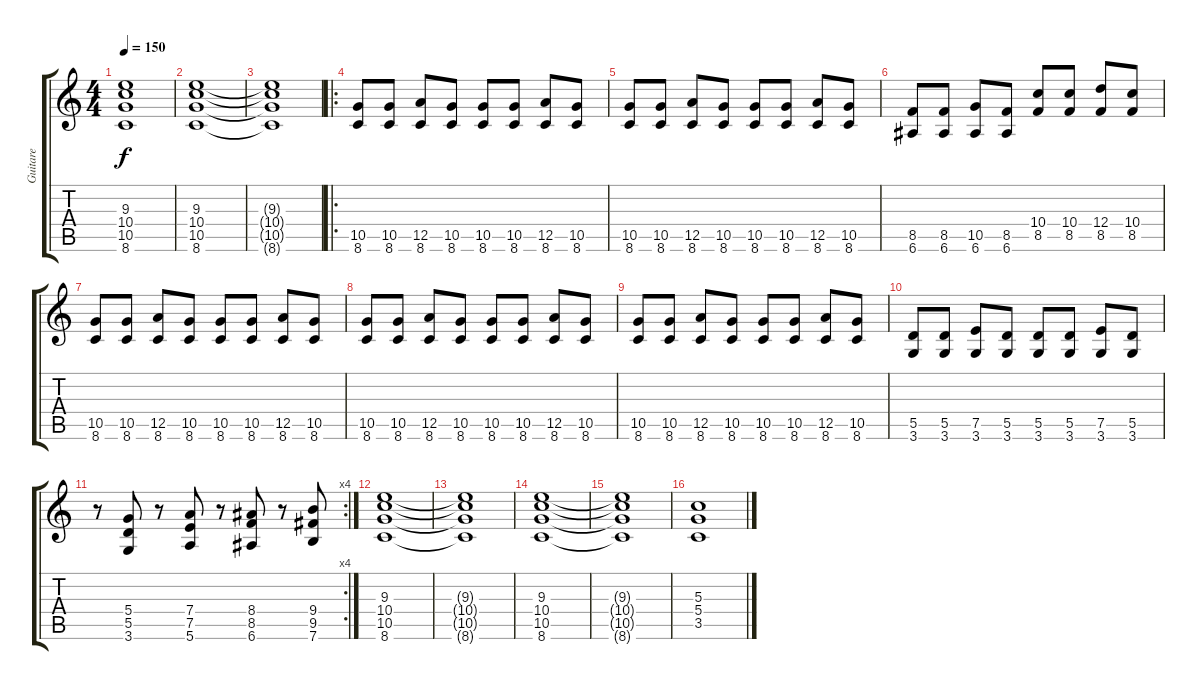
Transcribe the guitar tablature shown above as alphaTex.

\track ("Guitare" "Guitare") {instrument electricguitarclean}
\staff {score tabs}
\tuning (E4 B3 G3 D3 A2 E2) {hide}
\ts (4 4)
\tempo 150
\clef g2
\ks c
(9.3{t} 10.4{t} 10.5{t} 8.6{t}).1{dy f} |
(9.3 10.4 10.5 8.6).1 |
(9.3{t} 10.4{t} 10.5{t} 8.6{t}).1 |
\ro
(10.5 8.6).8 (10.5 8.6).8 (12.5 8.6).8 (10.5 8.6).8 (10.5 8.6).8 (10.5 8.6).8 (12.5 8.6).8 (10.5 8.6).8 |
(10.5 8.6).8 (10.5 8.6).8 (12.5 8.6).8 (10.5 8.6).8 (10.5 8.6).8 (10.5 8.6).8 (12.5 8.6).8 (10.5 8.6).8 |
(8.5 6.6).8 (8.5 6.6).8 (10.5 6.6).8 (8.5 6.6).8 (10.4 8.5).8 (10.4 8.5).8 (12.4 8.5).8 (10.4 8.5).8 |
(10.5 8.6).8 (10.5 8.6).8 (12.5 8.6).8 (10.5 8.6).8 (10.5 8.6).8 (10.5 8.6).8 (12.5 8.6).8 (10.5 8.6).8 |
(10.5 8.6).8 (10.5 8.6).8 (12.5 8.6).8 (10.5 8.6).8 (10.5 8.6).8 (10.5 8.6).8 (12.5 8.6).8 (10.5 8.6).8 |
(10.5 8.6).8 (10.5 8.6).8 (12.5 8.6).8 (10.5 8.6).8 (10.5 8.6).8 (10.5 8.6).8 (12.5 8.6).8 (10.5 8.6).8 |
(5.5 3.6).8 (5.5 3.6).8 (7.5 3.6).8 (5.5 3.6).8 (5.5 3.6).8 (5.5 3.6).8 (7.5 3.6).8 (5.5 3.6).8 |
\rc 4
r.8 (5.4 5.5 3.6).8 r.8 (7.4 7.5 5.6).8 r.8 (8.4 8.5 6.6).8 r.8 (9.4 9.5 7.6).8 |
(9.3 10.4 10.5 8.6).1 |
(9.3{t} 10.4{t} 10.5{t} 8.6{t}).1 |
(9.3 10.4 10.5 8.6).1 |
(9.3{t} 10.4{t} 10.5{t} 8.6{t}).1 |
(5.3 5.4 3.5).1
